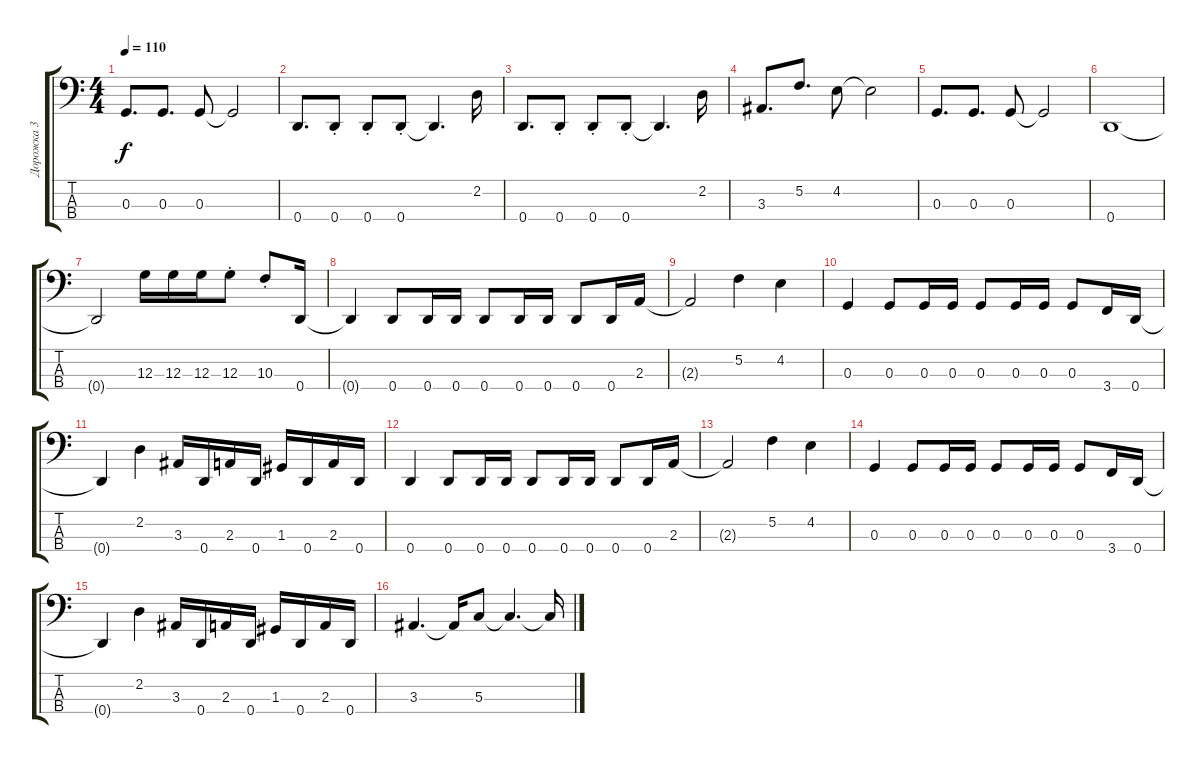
\track ("Дорожка 3" "Дорожка 3") {instrument electricbassfinger}
\staff {score tabs}
\tuning (F2 C2 G1 D1) {hide}
\ts (4 4)
\tempo 110
\clef f4
\ks c
0.3.8{d dy f} 0.3.8{d} 0.3.8 0.3{t}.2 |
0.4.8{d} 0.4{st}.8 0.4{st}.8 0.4{st}.8 0.4{t}.4{d} 2.2.16 |
0.4.8{d} 0.4{st}.8 0.4{st}.8 0.4{st}.8 0.4{t}.4{d} 2.2.16 |
3.3.8{d} 5.2.8{d} 4.2.8 4.2{t}.2 |
0.3.8{d} 0.3.8{d} 0.3.8 0.3{t}.2 |
0.4.1 |
0.4{t}.2 12.3.16 12.3.16 12.3.16 12.3{st}.8 10.3{st}.8 0.4.16 |
0.4{t}.4 0.4.8 0.4.16 0.4.16 0.4.8 0.4.16 0.4.16 0.4.8 0.4.16 2.3.16 |
2.3{t}.2 5.2.4 4.2.4 |
0.3.4 0.3.8 0.3.16 0.3.16 0.3.8 0.3.16 0.3.16 0.3.8 3.4.16 0.4.16 |
0.4{t}.4 2.2.4 3.3.16 0.4.16 2.3.16 0.4.16 1.3.16 0.4.16 2.3.16 0.4.16 |
0.4.4 0.4.8 0.4.16 0.4.16 0.4.8 0.4.16 0.4.16 0.4.8 0.4.16 2.3.16 |
2.3{t}.2 5.2.4 4.2.4 |
0.3.4 0.3.8 0.3.16 0.3.16 0.3.8 0.3.16 0.3.16 0.3.8 3.4.16 0.4.16 |
0.4{t}.4 2.2.4 3.3.16 0.4.16 2.3.16 0.4.16 1.3.16 0.4.16 2.3.16 0.4.16 |
3.3.4{d} 3.3{t}.16 5.3.8 5.3{t}.4{d} 5.3{t}.16
